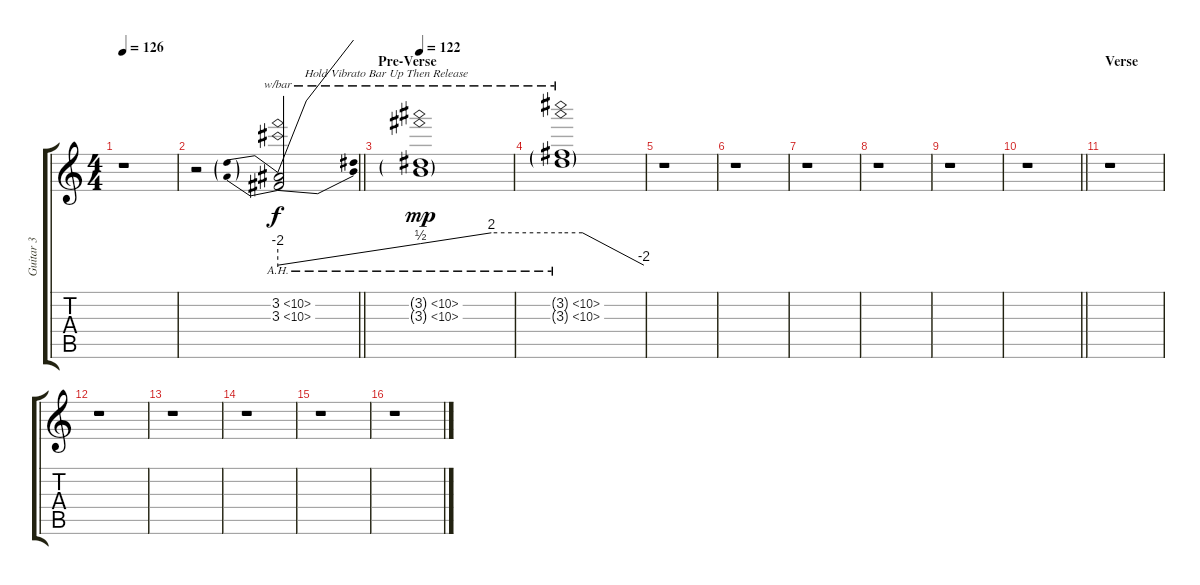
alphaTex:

\track ("Guitar 3" "Guitar 3") {instrument distortionguitar}
\staff {score tabs}
\tuning (E4 B3 G3 D3 A2 E2) {hide}
\ts (4 4)
\tempo 126
\clef g2
\ks c
r.1{dy f} |
\barLineRight lightlight
r.2 (3.2{ah 7} 3.3{ah 7}).2{tbe (predivedive default 0 -8 60 2) txt "         Hold Vibrato Bar Up Then Release"} |
\section ("" "Pre-Verse")
\tempo 122
(3.2{ah 7 g} 3.3{ah 7 g}).1{tbe (custom default 0 2 30 8 60 8) dy mp volume 15} |
(3.2{ah 7 g} 3.3{ah 7 g}).1{tbe (custom default 0 8 15 8 60 -8)} |
r.1 |
r.1 |
r.1 |
r.1 |
r.1 |
\barLineRight lightlight
r.1 |
\section ("" "Verse")
r.1 |
r.1 |
r.1 |
r.1 |
r.1 |
r.1
